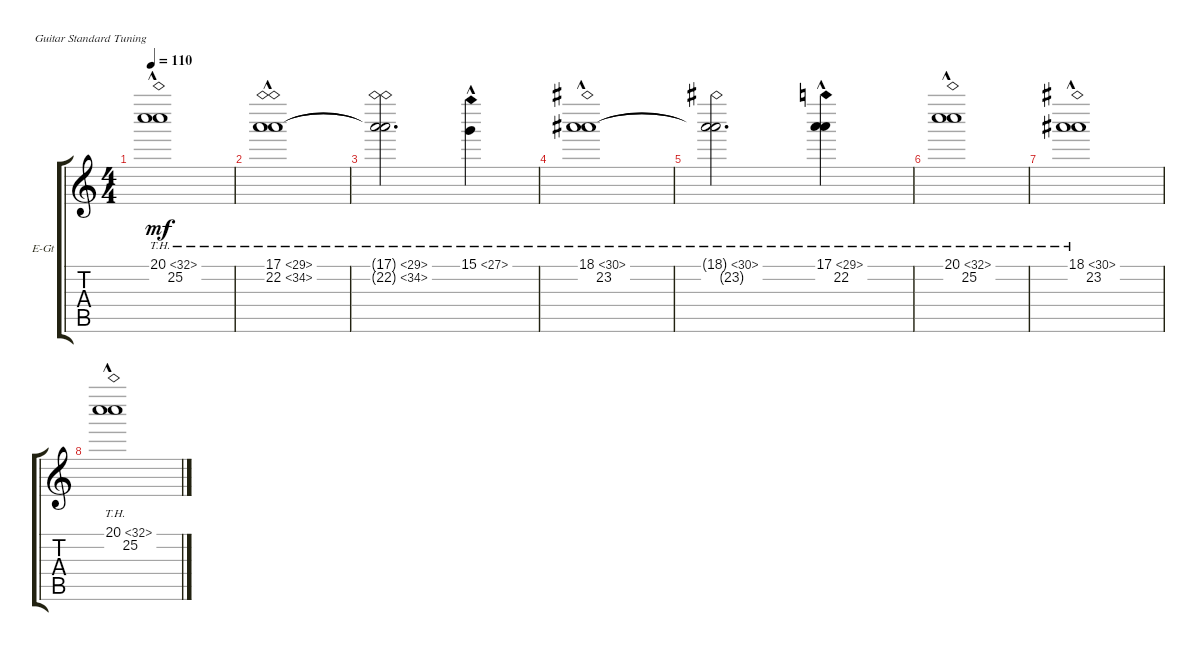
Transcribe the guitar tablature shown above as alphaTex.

\defaultSystemsLayout 4
\bracketExtendMode groupsimilarinstruments
\firstSystemTrackNameOrientation horizontal
\otherSystemsTrackNameOrientation horizontal
\track ("Electric Guitar" "E-Gt") {instrument electricguitarclean}
\staff {score tabs}
\tuning (E4 B3 G3 D3 A2 E2)
\ts (4 4)
\tempo 110
\clef g2
\ks c
(20.1{th 12 hac} 25.2{hac}).1{dy mf} |
(17.1{th 12 hac} 22.2{th 12}).1 |
(17.1{th 12 t} 22.2{th 12 t}).2{d} 15.1{th 12 hac}.4 |
(18.1{th 12 hac} 23.2{hac}).1 |
(18.1{th 12 t} 23.2{t}).2{d} (17.1{th 12 hac} 22.2{hac}).4 |
(20.1{th 12 hac} 25.2{hac}).1 |
(18.1{th 12 hac} 23.2{hac}).1 |
(20.1{th 12 hac} 25.2{hac}).1
